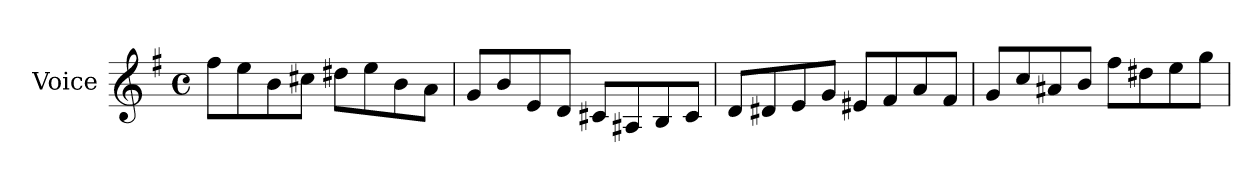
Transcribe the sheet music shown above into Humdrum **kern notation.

**kern
*part1
*staff1
*I"Voice
*I'Voice
*clefG2
*k[f#]
*M4/4
*met(c)
=1
8ff#\L
8ee\
8b\
8cc#X\J
8dd#X\L
8ee\
8b\
8a\J
=2
8g/L
8b/
8e/
8d/J
8c#X/L
8A#X/
8B/
8c#/J
=3
8d/L
8d#X/
8e/
8g/J
8e#X/L
8f#/
8a/
8f#/J
=4
8g/L
8cc/
8a#X/
8b/J
8ff#\L
8dd#X\
8ee\
8gg\J
=
*-
